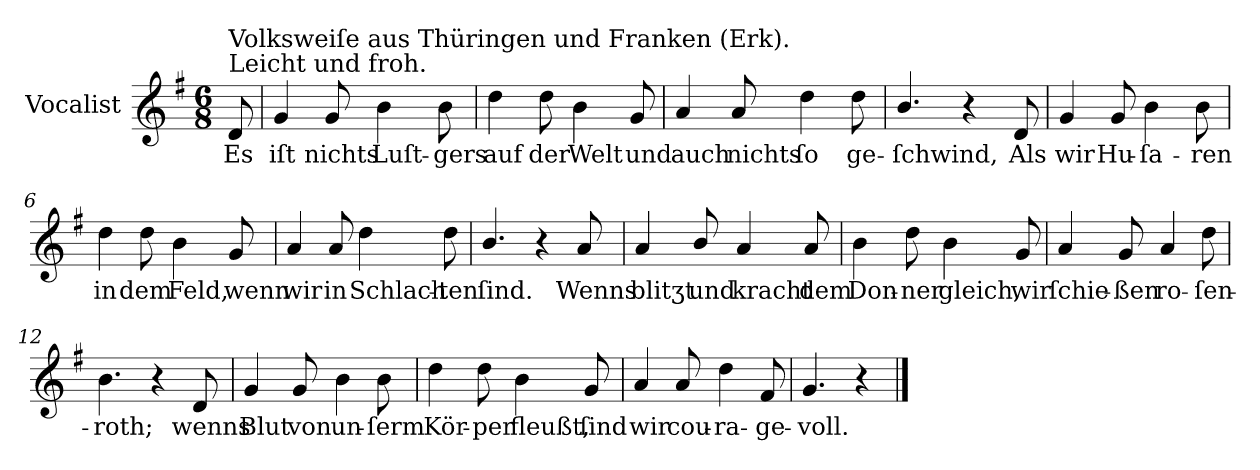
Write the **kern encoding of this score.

**kern	**text
*part1	*part1
*staff1	*staff1
*I"Vocalist	*
*k[f#]	*
*G:	*
*M6/8	*
=	=
!LO:TX:a:t=Leicht und froh.	!
!LO:TX:a:t=Volksweiſe aus Thüringen und Franken (Erk).	!
8d	Es
=1	=1
4g	iſt
8g	nichts
4b	Luſt-
8b	-gers
=2	=2
4dd	auf
8dd	der
4b	Welt
8g	und
=3	=3
4a	auch
8a	nichts
4dd	ſo
8dd	ge-
=4	=4
4.b/	-ſchwind,
4r	.
8d	Als
=5	=5
4g	wir
8g	Hu-
4b	-ſa-
8b	-ren
=6	=6
4dd	in
8dd	dem
4b	Feld,
8g	wenn
=7	=7
4a	wir
8a	in
4dd	Schlach-
8dd	-ten
=8	=8
4.b/	ſind.
4r	.
8a	Wenns
=9	=9
4a	blitʒt
8b/	und
4a	kracht
8a	dem
=10	=10
4b	Don-
8dd	-ner
4b	gleich,
8g	wir
=11	=11
4a	ſchie-
8g	-ßen
4a	ro-
8dd	-ſen-
=12	=12
4.b	-roth;
4r	.
8d	wenns
=13	=13
4g	Blut
8g	von
4b	un-
8b	-ſerm
=14	=14
4dd	Kör-
8dd	-per
4b	fleußt,
8g	ſind
=15	=15
4a	wir
8a	cou-
4dd	-ra-
8f#	-ge-
=16	=16
4.g	-voll.
4r	.
==	==
*-	*-
